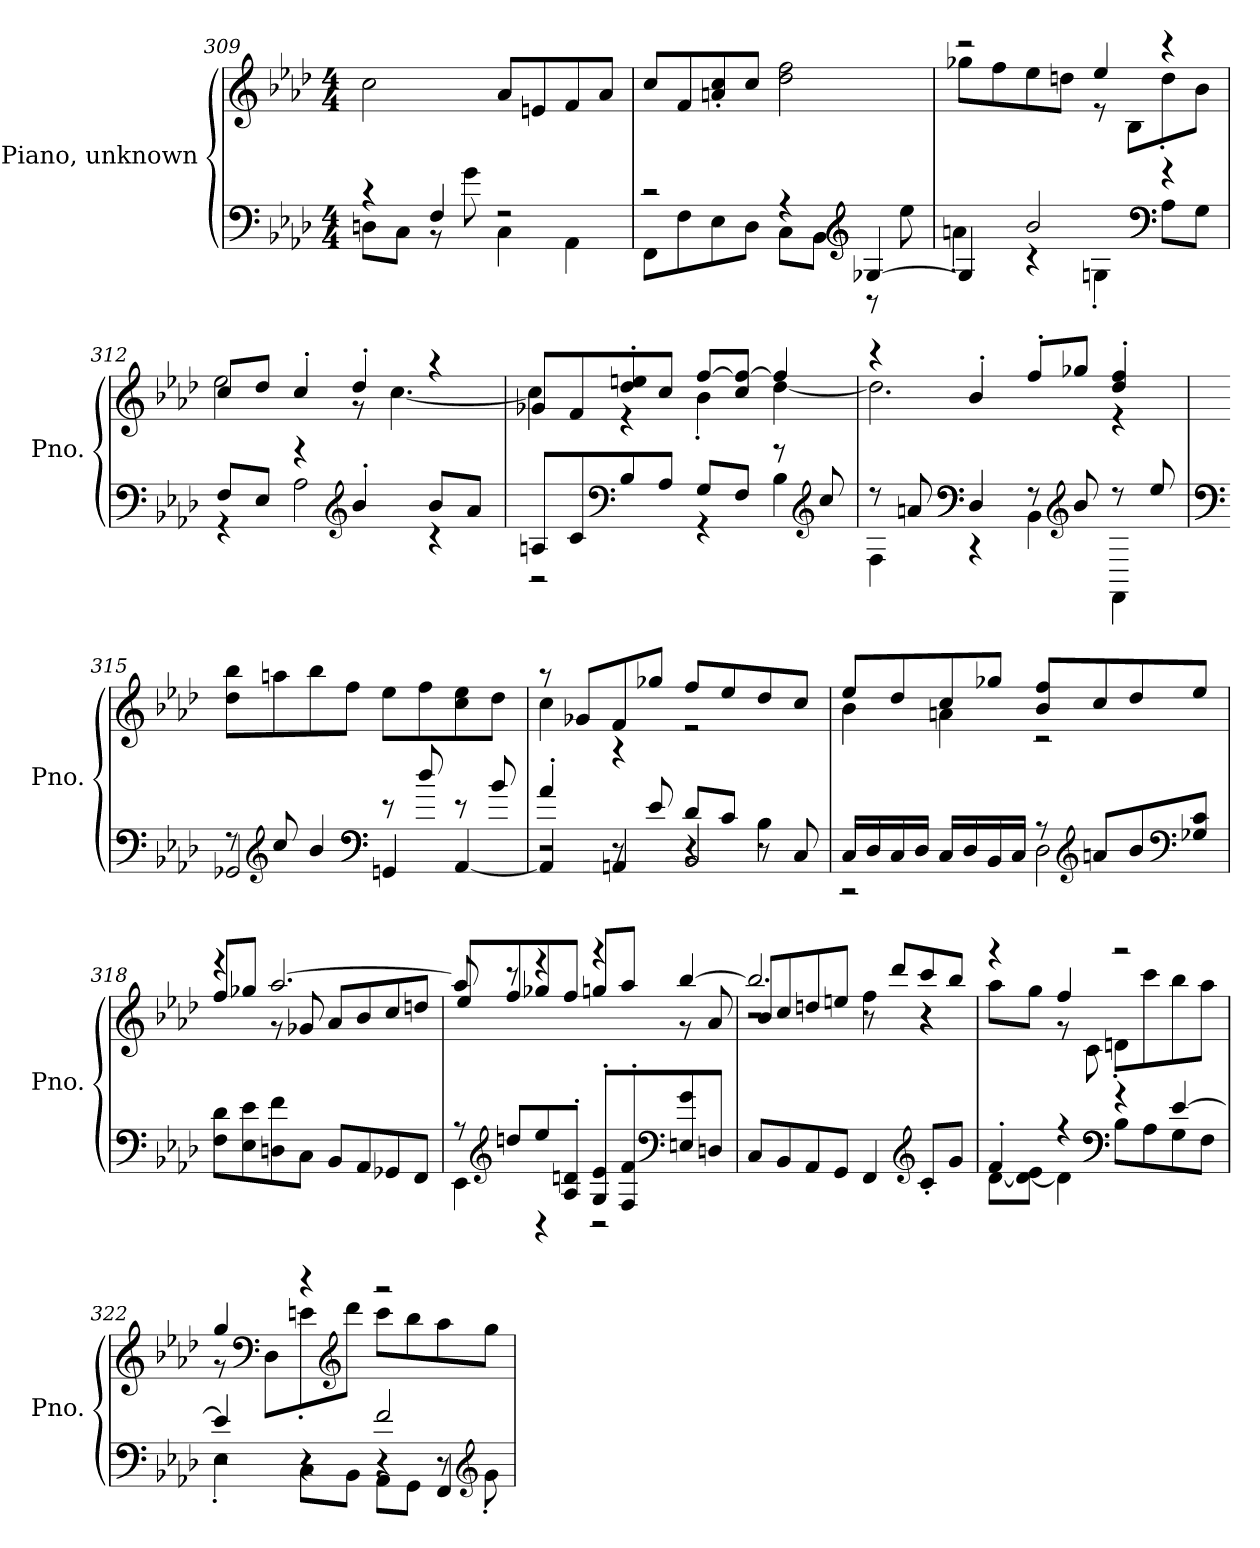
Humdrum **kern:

**kern	**kern
*part1	*part1
*staff2	*staff1
*I"Piano, unknown	*
*I'Pno.	*
*clefF4	*clefG2
*k[b-e-a-d-]	*k[b-e-a-d-]
*M4/4	*M4/4
=309	=309
*^	*
4r	8Dn\L	2cc\
.	8C\J	.
4F/	8r	.
.	8g\	.
2r	4C\	8a-/L
.	.	8en/
.	4AA-\	8f/
.	.	8a-/J
=310	=310	=310
2r	8FF\L	8cc/L
.	8F\	8f/
.	8E-\	8an/' 8cc/'
.	8D-\J	8cc/J
4r	8C\L	2dd-\ 2ff\
.	8BB-\J	.
*clefG2	*	*
[4G-X/	8r	.
.	8ee-\	.
!!LO:PB:g=z
=311	=311	=311
*	*	*^
4G-/]	4an'\	2r	8gg-X\L
.	.	.	8ff\
2b-/	4r	.	8ee-\
.	.	.	8ddn\J
.	4Gn'\	4ee-/	8r
.	.	.	8B-\L
*clefF4	*	*	*
4r	8A-\L	4r	8dd'\
.	8G\J	.	8b-\J
=312	=312	=312	=312
8F/L	4r	8cc/L	2ee-\
8E-/J	.	8dd-/J	.
4r	2A-\	4cc'/	.
*clefG2	*	*	*
4b-'/	.	4dd-'/	8r
.	.	.	[4.cc\
8b-/L	4r	4r	.
8a-/J	.	.	.
=313	=313	=313	=313
8An/L	2r	8g-X/L	4cc\]
8c/	.	8f/	.
*clefF4	*	*	*
8B-/	.	8dd-/' 8een/'	4r
8A/J	.	8cc/J	.
8G/L	4r	[8ff/L	4b-'\
8F/J	.	8cc/ 8ff/_J	.
8r	4B-\	4ff/]	[4dd-\
*clefG2	*	*	*
8cc/	.	.	.
!!LO:LB:g=z	!!
=314	=314	=314	=314
8r	4F\	4r	2.dd-\]
8an/	.	.	.
*clefF4	*	*	*
4D-/	4r	4b-'/	.
8r	4BB-\	8ff'/L	.
*clefG2	*	*	*
8b-/	.	8gg-X/J	.
8r	4FF\	4dd-/' 4ff/'	4r
8ee-/	.	.	.
*	*	*v	*v
=315	=315	=315
*clefF4	*	*
8r	2GG-X/	8dd-\ 8bb-\L
*clefG2	*	*
8cc/	.	8aan\
4b-/	.	8bb-\
.	.	8ff\J
*clefF4	*	*
8r	4GGn/	8ee-\L
8dd-/	.	8ff\
8r	[4AA-/	8cc\ 8ee-\
8b-/	.	8dd-\J
=316	=316	=316
*	*^	*^
4a-'/	2r	4AA-/]	8r	4cc\
.	.	.	8g-X/L	.
8r	.	4AAn/	8f/	4r
8e-/	.	.	8gg-X/J	.
8d-/L	4r	2BB-/	8ff/L	2r
8c/J	.	.	8ee-/	.
8r	4B-\	.	8dd-/	.
8C/	.	.	8cc/J	.
*	*v	*v	*	*
!!LO:LB:g=z	!!
=317	=317	=317	=317
16C/LL	2r	8ee-/L	4b-\
16D-/	.	.	.
16C/	.	8dd-/	.
16D-/JJ	.	.	.
16C/LL	.	8cc/	4an\
16D-/	.	.	.
16BB-/	.	8gg-X/J	.
16C/JJ	.	.	.
8r	2D-\	8b-/ 8ff/L	2r
*clefG2	*	*	*
8an/L	.	8cc/	.
8b-/	.	8dd-/	.
*clefF4	*	*	*
8G-X/ 8c/J	.	8ee-/J	.
*v	*v	*	*
=318	=318	=318
8F\ 8d-\L	4r	8ff/L
8E-\ 8e-\	.	8gg-X/J
8Dn\ 8f\	[2.aa-/	8r
8C\J	.	8g-X/
8BB-/L	.	8a-/L
8AA-/	.	8b-/
8GG-X/	.	8cc/
8FF/J	.	8ddn/J
!!LO:LB:g=z	!!
=319	=319	=319
*^	*	*
8r	4EE-\	8aa-/]	8ee-/L
*clefG2	*	*	*
8ddn/L	.	8r	8ff/
8ee-/	4r	4r	8gg-X/
8A-/' 8dn/'J	.	.	8ff/J
8G/' 8e-/'L	2r	4r	8ggn/L
8F/' 8f/'	.	.	8aa-/J
*clefF4	*	*	*
8En/ 8g/	.	[4bb-/	8r
8Dn/J	.	.	8a-/
*v	*v	*	*
=320	=320	=320
*	*	*^
8C/L	2.bb-/]	2r	8b-/L
8BB-/	.	.	8cc/
8AA-/	.	.	8ddn/
8GG/J	.	.	8een/J
4FF/	.	4ff\	8r
.	.	.	8ddd-/L
*clefG2	*	*	*
8c'/L	4r	4r	8ccc/
8g/J	.	.	8bb-/J
*	*	*v	*v
=321	=321	=321
*^	*	*
4f'/	[8d-\L	4r	8aa-\L
.	8d-\_ 8e-\J	.	8gg\J
4r	4d-\]	4ff/	8r
.	.	.	8c\
*clefF4	*	*	*
4r	8B-\L	2r	8dn'\L
.	8A-\	.	8ccc\
[4e-/	8G\	.	8bb-\
.	8F\J	.	8aa-\J
!!LO:LB:g=z	!!
=322	=322	=322	=322
*	*^	*	*
4e-/]	4E-'\	2r	4gg/	8r
*	*	*	*clefF4	*
.	.	.	.	8D-\L
4r	8C\L	.	4r	8en'\
*	*	*	*clefG2	*
.	8BB-\J	.	.	8ddd-\J
2f/	8AA-\L	4r	2r	8ccc\L
.	8GG\J	.	.	8bb-\
.	8r	4FF/	.	8aa-\
*clefG2	*	*	*	*
.	8g'\	.	.	8gg\J
*v	*v	*v	*	*
*	*v	*v
=	=
*-	*-
